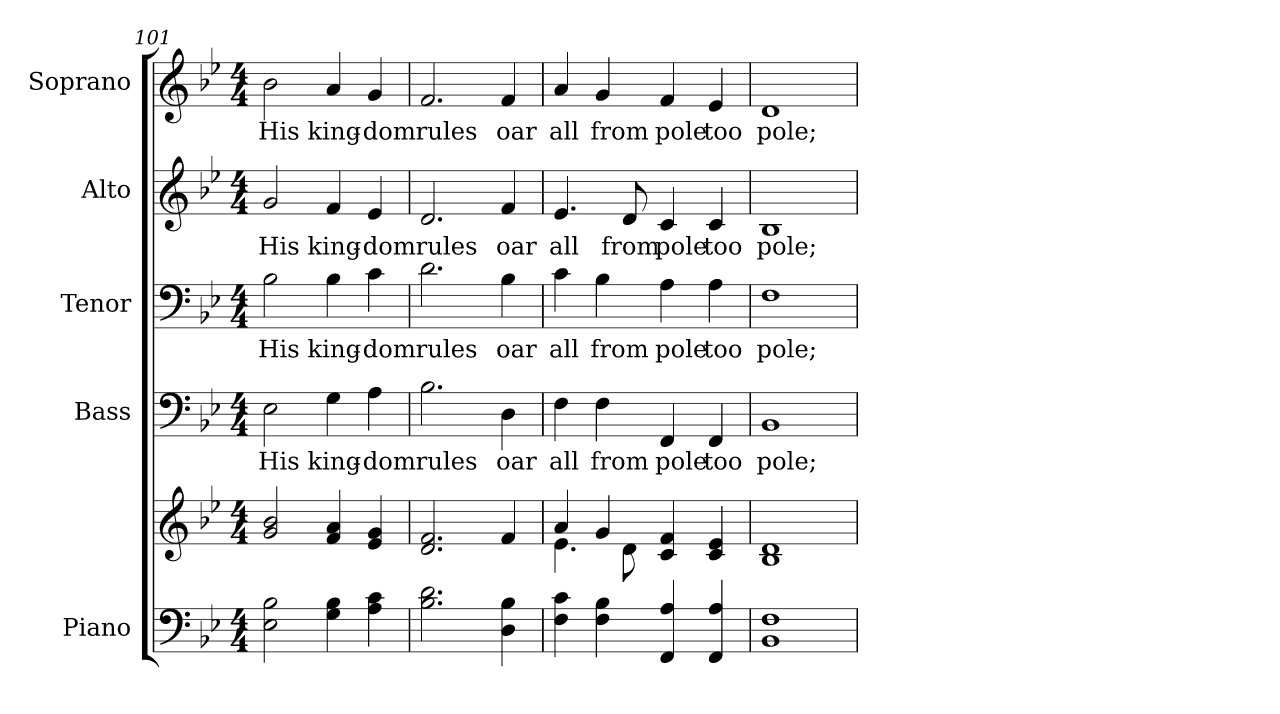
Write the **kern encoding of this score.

**kern	**kern	**kern	**text	**kern	**text	**kern	**text	**kern	**text
*part5	*part5	*part4	*part4	*part3	*part3	*part2	*part2	*part1	*part1
*staff6	*staff5	*staff4	*staff4	*staff3	*staff3	*staff2	*staff2	*staff1	*staff1
*I"Piano	*	*I"Bass	*	*I"Tenor	*	*I"Alto	*	*I"Soprano	*
*I'Pno.	*	*I'B.	*	*I'T.	*	*I'A.	*	*I'S.	*
!!LO:PB:g=z
*clefF4	*clefG2	*clefF4	*	*clefF4	*	*clefG2	*	*clefG2	*
*k[b-e-]	*k[b-e-]	*k[b-e-]	*	*k[b-e-]	*	*k[b-e-]	*	*k[b-e-]	*
*B-:	*B-:	*B-:	*	*B-:	*	*B-:	*	*B-:	*
*M4/4	*M4/4	*M4/4	*	*M4/4	*	*M4/4	*	*M4/4	*
=101	=101	=101	=101	=101	=101	=101	=101	=101	=101
!	!	!	!LO:LY:b:color=#000000	!	!	!	!	!	!
!	!	!	!	!	!LO:LY:b:color=#000000	!	!	!	!
!	!	!	!	!	!	!	!LO:LY:b:color=#000000	!	!
!	!	!	!	!	!	!	!	!	!LO:LY:b:color=#000000
2E-i\ 2B-i	2gi/ 2b-i	2E-i\	His	2B-i\	His	2gi/	His	2b-i\	His
!	!	!	!LO:LY:b:color=#000000	!	!	!	!	!	!
!	!	!	!	!	!LO:LY:b:color=#000000	!	!	!	!
!	!	!	!	!	!	!	!LO:LY:b:color=#000000	!	!
!	!	!	!	!	!	!	!	!	!LO:LY:b:color=#000000
4Gi\ 4B-i	4fi/ 4ai	4Gi\	king-	4B-i\	king-	4fi/	king-	4ai/	king-
!	!	!	!LO:LY:b:color=#000000	!	!	!	!	!	!
!	!	!	!	!	!LO:LY:b:color=#000000	!	!	!	!
!	!	!	!	!	!	!	!LO:LY:b:color=#000000	!	!
!	!	!	!	!	!	!	!	!	!LO:LY:b:color=#000000
4Ai\ 4ci	4e-i/ 4gi	4Ai\	-dom	4ci\	-dom	4e-i/	-dom	4gi/	-dom
=102	=102	=102	=102	=102	=102	=102	=102	=102	=102
!	!	!	!LO:LY:b:color=#000000	!	!	!	!	!	!
!	!	!	!	!	!LO:LY:b:color=#000000	!	!	!	!
!	!	!	!	!	!	!	!LO:LY:b:color=#000000	!	!
!	!	!	!	!	!	!	!	!	!LO:LY:b:color=#000000
2.B-i\ 2.di	2.di/ 2.fi	2.B-i\	rules	2.di\	rules	2.di/	rules	2.fi/	rules
!	!	!	!LO:LY:b:color=#000000	!	!	!	!	!	!
!	!	!	!	!	!LO:LY:b:color=#000000	!	!	!	!
!	!	!	!	!	!	!	!LO:LY:b:color=#000000	!	!
!	!	!	!	!	!	!	!	!	!LO:LY:b:color=#000000
4Di\ 4B-i	4fi/	4Di\	oar	4B-i\	oar	4fi/	oar	4fi/	oar
=103	=103	=103	=103	=103	=103	=103	=103	=103	=103
*	*^	*	*	*	*	*	*	*	*
!	!	!	!	!LO:LY:b:color=#000000	!	!	!	!	!	!
!	!	!	!	!	!	!LO:LY:b:color=#000000	!	!	!	!
!	!	!	!	!	!	!	!	!LO:LY:b:color=#000000	!	!
!	!	!	!	!	!	!	!	!	!	!LO:LY:b:color=#000000
4Fi\ 4ci	4ai/	4.e-i\	4Fi\	all	4ci\	all	4.e-i/	all	4ai/	all
!	!	!	!	!LO:LY:b:color=#000000	!	!	!	!	!	!
!	!	!	!	!	!	!LO:LY:b:color=#000000	!	!	!	!
!	!	!	!	!	!	!	!	!	!	!LO:LY:b:color=#000000
4Fi\ 4B-i	4gi/	.	4Fi\	from	4B-i\	from	.	.	4gi/	from
!	!	!	!	!	!	!	!	!LO:LY:b:color=#000000	!	!
.	.	8di\	.	.	.	.	8di/	from	.	.
!	!	!	!	!LO:LY:b:color=#000000	!	!	!	!	!	!
!	!	!	!	!	!	!LO:LY:b:color=#000000	!	!	!	!
!	!	!	!	!	!	!	!	!LO:LY:b:color=#000000	!	!
!	!	!	!	!	!	!	!	!	!	!LO:LY:b:color=#000000
4FFi/ 4Ai	4ci/ 4fi	2ryy	4FFi/	pole	4Ai\	pole	4ci/	pole	4fi/	pole
!	!	!	!	!LO:LY:b:color=#000000	!	!	!	!	!	!
!	!	!	!	!	!	!LO:LY:b:color=#000000	!	!	!	!
!	!	!	!	!	!	!	!	!LO:LY:b:color=#000000	!	!
!	!	!	!	!	!	!	!	!	!	!LO:LY:b:color=#000000
4FFi/ 4Ai	4ci/ 4e-i	.	4FFi/	too	4Ai\	too	4ci/	too	4e-i/	too
*	*v	*v	*	*	*	*	*	*	*	*
=104	=104	=104	=104	=104	=104	=104	=104	=104	=104
!	!	!	!LO:LY:b:color=#000000	!	!	!	!	!	!
!	!	!	!	!	!LO:LY:b:color=#000000	!	!	!	!
!	!	!	!	!	!	!	!LO:LY:b:color=#000000	!	!
!	!	!	!	!	!	!	!	!	!LO:LY:b:color=#000000
1BB-i 1Fi	1B-i 1di	1BB-i	pole;	1Fi	pole;	1B-i	pole;	1di	pole;
=	=	=	=	=	=	=	=	=	=
*-	*-	*-	*-	*-	*-	*-	*-	*-	*-
